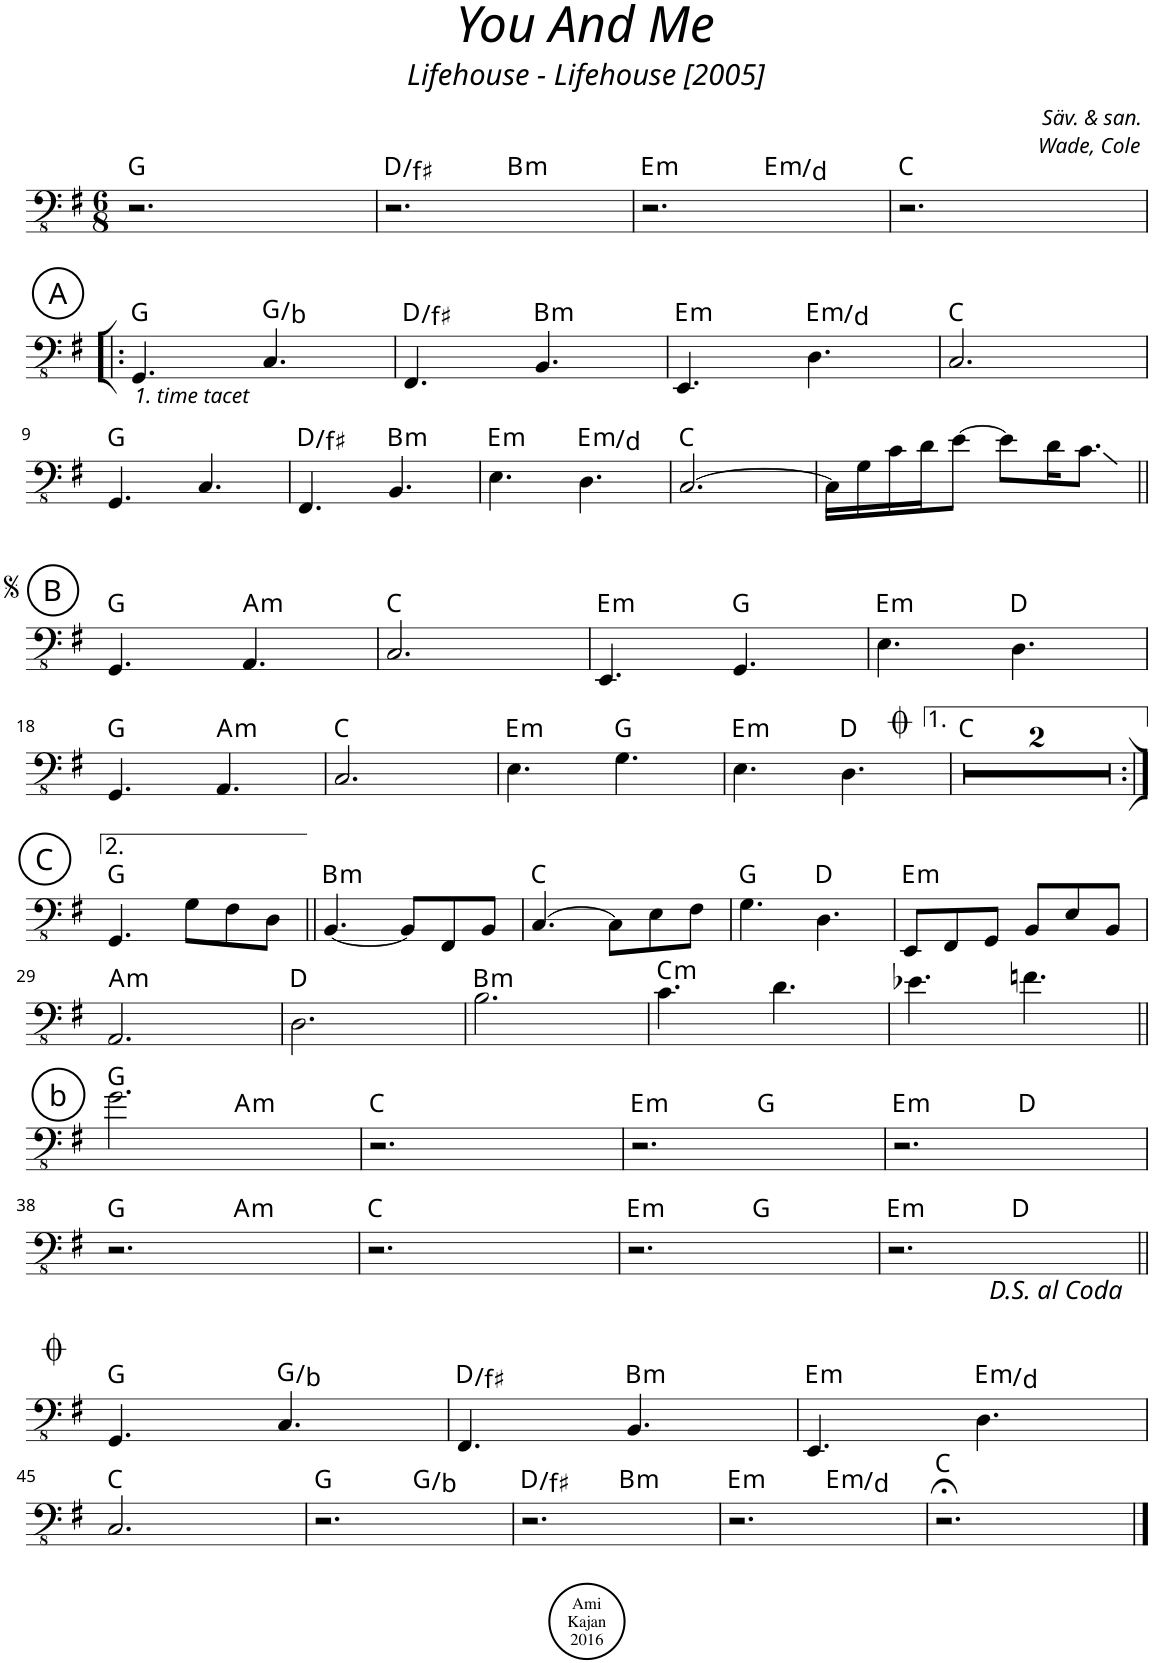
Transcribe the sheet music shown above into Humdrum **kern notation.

**kern	**harte
*part1	*part1
*staff1	*
*I"Bass Guitar	*
*I'B. Guit.	*
*clefFv4	*
*k[f#]	*
*M6/8	*
=1	=1
2.r	G:maj
=2	=2
*^	*
2.r	4.ryy	D:maj/3
!	!	!LO:H:kt=m
.	4.ryy	B:min
=3	=3	=3
!	!	!LO:H:kt=m
2.r	4.ryy	E:min
!	!	!LO:H:kt=m
.	4.ryy	E:min/b7
*v	*v	*
=4	=4
2.r	C:maj
!!LO:LB:g=z
!!LO:REH:place=s1:a:cj:enc=circle:fs=14:t=A
=5!|:	=5!|:
!LO:TX:b:i:t=1. time tacet	!
4.GGG/	G:maj
4.CC/	G:maj/3
=6	=6
4.FFF#/	D:maj/3
!	!LO:H:kt=m
4.BBB/	B:min
=7	=7
!	!LO:H:kt=m
4.EEE/	E:min
!	!LO:H:kt=m
4.DD\	E:min/b7
=8	=8
2.CC/	C:maj
!!LO:LB:g=z
=9	=9
4.GGG/	G:maj
4.CC/	.
=10	=10
4.FFF#/	D:maj/3
!	!LO:H:kt=m
4.BBB/	B:min
=11	=11
!	!LO:H:kt=m
4.EE\	E:min
!	!LO:H:kt=m
4.DD\	E:min/b7
=12	=12
[2.CC/	C:maj
=13	=13
16CC\LL]	.
16GG\	.
16C\	.
16D\J	.
[8E\J	.
8E\L]	.
16D\K	.
8.C\J	.
!!LO:LB:g=z
!!LO:REH:place=s1:a:cj:enc=circle:fs=14:t=B
=14||	=14||
4.GGG/	G:maj
!	!LO:H:kt=m
4.AAA/	A:min
=15	=15
2.CC/	C:maj
=16	=16
!	!LO:H:kt=m
4.EEE/	E:min
4.GGG/	G:maj
=17	=17
!	!LO:H:kt=m
4.EE\	E:min
4.DD\	D:maj
!!LO:LB:g=z
=18	=18
4.GGG/	G:maj
!	!LO:H:kt=m
4.AAA/	A:min
=19	=19
2.CC/	C:maj
=20	=20
!	!LO:H:kt=m
4.EE\	E:min
4.GG\	G:maj
=21	=21
!	!LO:H:kt=m
4.EE\	E:min
4.DD\	D:maj
=22	=22
!LO:N:vis=2	!
2.r	C:maj
=23	=23
!LO:N:vis=2	!
2.r	.
!!LO:LB:g=z
=24:|!	=24:|!
4.GGG/	G:maj
8GG\L	.
8FF#\	.
8DD\J	.
!!LO:REH:place=s1:a:cj:enc=circle:fs=14:t=C
=25||	=25||
!	!LO:H:kt=m
[4.BBB/	B:min
8BBB/L]	.
8FFF#/	.
8BBB/J	.
=26	=26
[4.CC/	C:maj
8CC\L]	.
8EE\	.
8FF#\J	.
=27	=27
4.GG\	G:maj
4.DD\	D:maj
=28	=28
!	!LO:H:kt=m
8EEE/L	E:min
8FFF#/	.
8GGG/J	.
8BBB/L	.
8EE/	.
8BBB/J	.
!!LO:LB:g=z
=29	=29
!	!LO:H:kt=m
2.AAA/	A:min
=30	=30
2.DD\	D:maj
=31	=31
!	!LO:H:kt=m
2.BB\	B:min
=32	=32
!	!LO:H:kt=m
4.C\	C:min
4.D\	.
=33	=33
4.E-X\	.
4.Fn\	.
!!LO:LB:g=z
!!LO:REH:place=s1:a:cj:enc=circle:fs=14:t=b
=34||	=34||
*^	*
2.G\	4.ryy	G:maj
!	!	!LO:H:kt=m
.	4.ryy	A:min
*v	*v	*
=35	=35
2.r	C:maj
=36	=36
!	!LO:H:kt=m
*^	*
2.r	4.ryy	E:min
.	4.ryy	G:maj
=37	=37	=37
!	!	!LO:H:kt=m
2.r	4.ryy	E:min
.	4.ryy	D:maj
!!LO:LB:g=z	!!
=38	=38	=38
2.r	4.ryy	G:maj
!	!	!LO:H:kt=m
.	4.ryy	A:min
*v	*v	*
=39	=39
2.r	C:maj
=40	=40
!	!LO:H:kt=m
*^	*
2.r	4.ryy	E:min
.	4.ryy	G:maj
=41	=41	=41
!	!	!LO:H:kt=m
2.r	4.ryy	E:min
.	4.ryy	D:maj
*v	*v	*
!!LO:LB:g=z
=42||	=42||
4.GGG/	G:maj
4.CC/	G:maj/3
=43	=43
4.FFF#/	D:maj/3
!	!LO:H:kt=m
4.BBB/	B:min
=44	=44
!	!LO:H:kt=m
4.EEE/	E:min
!	!LO:H:kt=m
4.DD\	E:min/b7
!!LO:LB:g=z
=45	=45
2.CC/	C:maj
=46	=46
*^	*
2.r	4.ryy	G:maj
.	4.ryy	G:maj/3
=47	=47	=47
2.r	4.ryy	D:maj/3
!	!	!LO:H:kt=m
.	4.ryy	B:min
=48	=48	=48
!	!	!LO:H:kt=m
2.r	4.ryy	E:min
!	!	!LO:H:kt=m
.	4.ryy	E:min/b7
*v	*v	*
=	=
*-	*-
